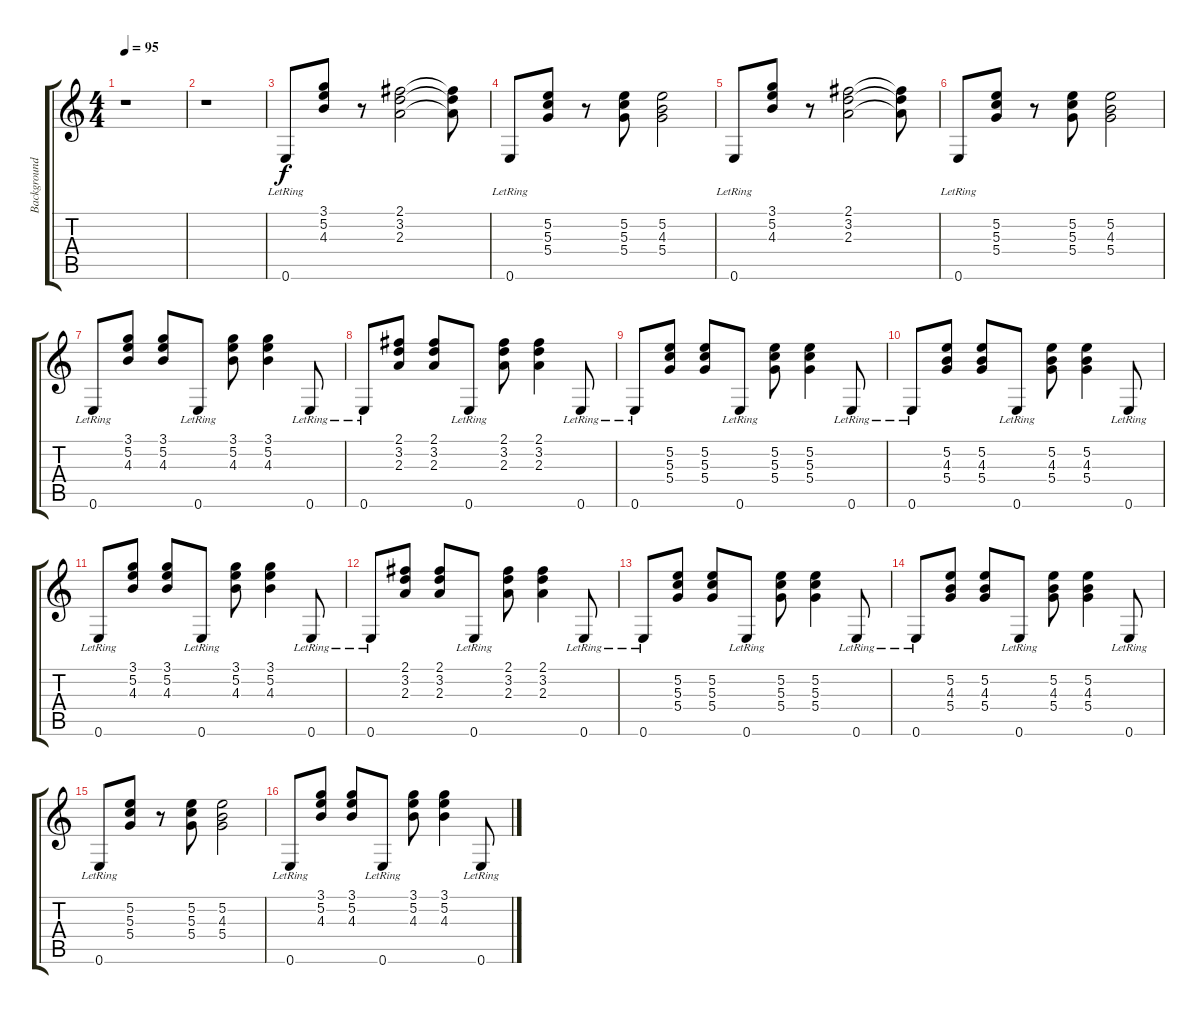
\track ("Background guitar (verse)" "Background") {instrument electricguitarmuted}
\staff {score tabs}
\tuning (E4 B3 G3 D3 A2 E2) {hide}
\ts (4 4)
\tempo 95
\clef g2
\ks c
r.1{dy f} |
r.1 |
0.6{lr}.8 (3.1 5.2 4.3).8 r.8 (2.1 3.2 2.3).2 (2.1{t} 3.2{t} 2.3{t}).8 |
0.6{lr}.8 (5.2 5.3 5.4).8 r.8 (5.2 5.3 5.4).8 (5.2 4.3 5.4).2 |
0.6{lr}.8 (3.1 5.2 4.3).8 r.8 (2.1 3.2 2.3).2 (2.1{t} 3.2{t} 2.3{t}).8 |
0.6{lr}.8 (5.2 5.3 5.4).8 r.8 (5.2 5.3 5.4).8 (5.2 4.3 5.4).2 |
0.6{lr}.8 (3.1 5.2 4.3).8 (3.1 5.2 4.3).8 0.6{lr}.8 (3.1 5.2 4.3).8 (3.1 5.2 4.3).4 0.6{lr}.8 |
0.6{lr}.8 (2.1 3.2 2.3).8 (2.1 3.2 2.3).8 0.6{lr}.8 (2.1 3.2 2.3).8 (2.1 3.2 2.3).4 0.6{lr}.8 |
0.6{lr}.8 (5.2 5.3 5.4).8 (5.2 5.3 5.4).8 0.6{lr}.8 (5.2 5.3 5.4).8 (5.2 5.3 5.4).4 0.6{lr}.8 |
0.6{lr}.8 (5.2 4.3 5.4).8 (5.2 4.3 5.4).8 0.6{lr}.8 (5.2 4.3 5.4).8 (5.2 4.3 5.4).4 0.6{lr}.8 |
0.6{lr}.8 (3.1 5.2 4.3).8 (3.1 5.2 4.3).8 0.6{lr}.8 (3.1 5.2 4.3).8 (3.1 5.2 4.3).4 0.6{lr}.8 |
0.6{lr}.8 (2.1 3.2 2.3).8 (2.1 3.2 2.3).8 0.6{lr}.8 (2.1 3.2 2.3).8 (2.1 3.2 2.3).4 0.6{lr}.8 |
0.6{lr}.8 (5.2 5.3 5.4).8 (5.2 5.3 5.4).8 0.6{lr}.8 (5.2 5.3 5.4).8 (5.2 5.3 5.4).4 0.6{lr}.8 |
0.6{lr}.8 (5.2 4.3 5.4).8 (5.2 4.3 5.4).8 0.6{lr}.8 (5.2 4.3 5.4).8 (5.2 4.3 5.4).4 0.6{lr}.8 |
0.6{lr}.8 (5.2 5.3 5.4).8 r.8 (5.2 5.3 5.4).8 (5.2 4.3 5.4).2 |
0.6{lr}.8 (3.1 5.2 4.3).8 (3.1 5.2 4.3).8 0.6{lr}.8 (3.1 5.2 4.3).8 (3.1 5.2 4.3).4 0.6{lr}.8
